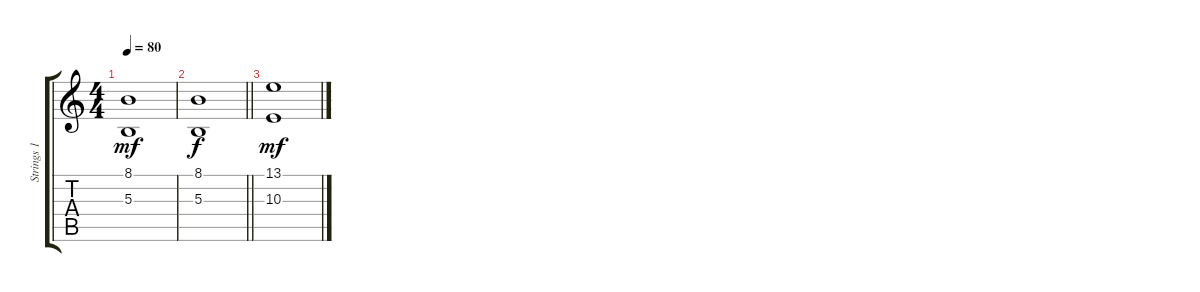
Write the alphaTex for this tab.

\track ("Strings 1" "Strings 1") {instrument stringensemble1}
\staff {score tabs}
\tuning (Eb4 Bb3 Gb3 Db3 Ab2 Eb2) {hide}
\ts (4 4)
\tempo 80
\clef g2
\ks c
(8.1 5.3).1{dy mf} |
\barLineRight lightlight
(8.1 5.3).1{dy f} |
\section ("" "")
(13.1 10.3).1{dy mf}
